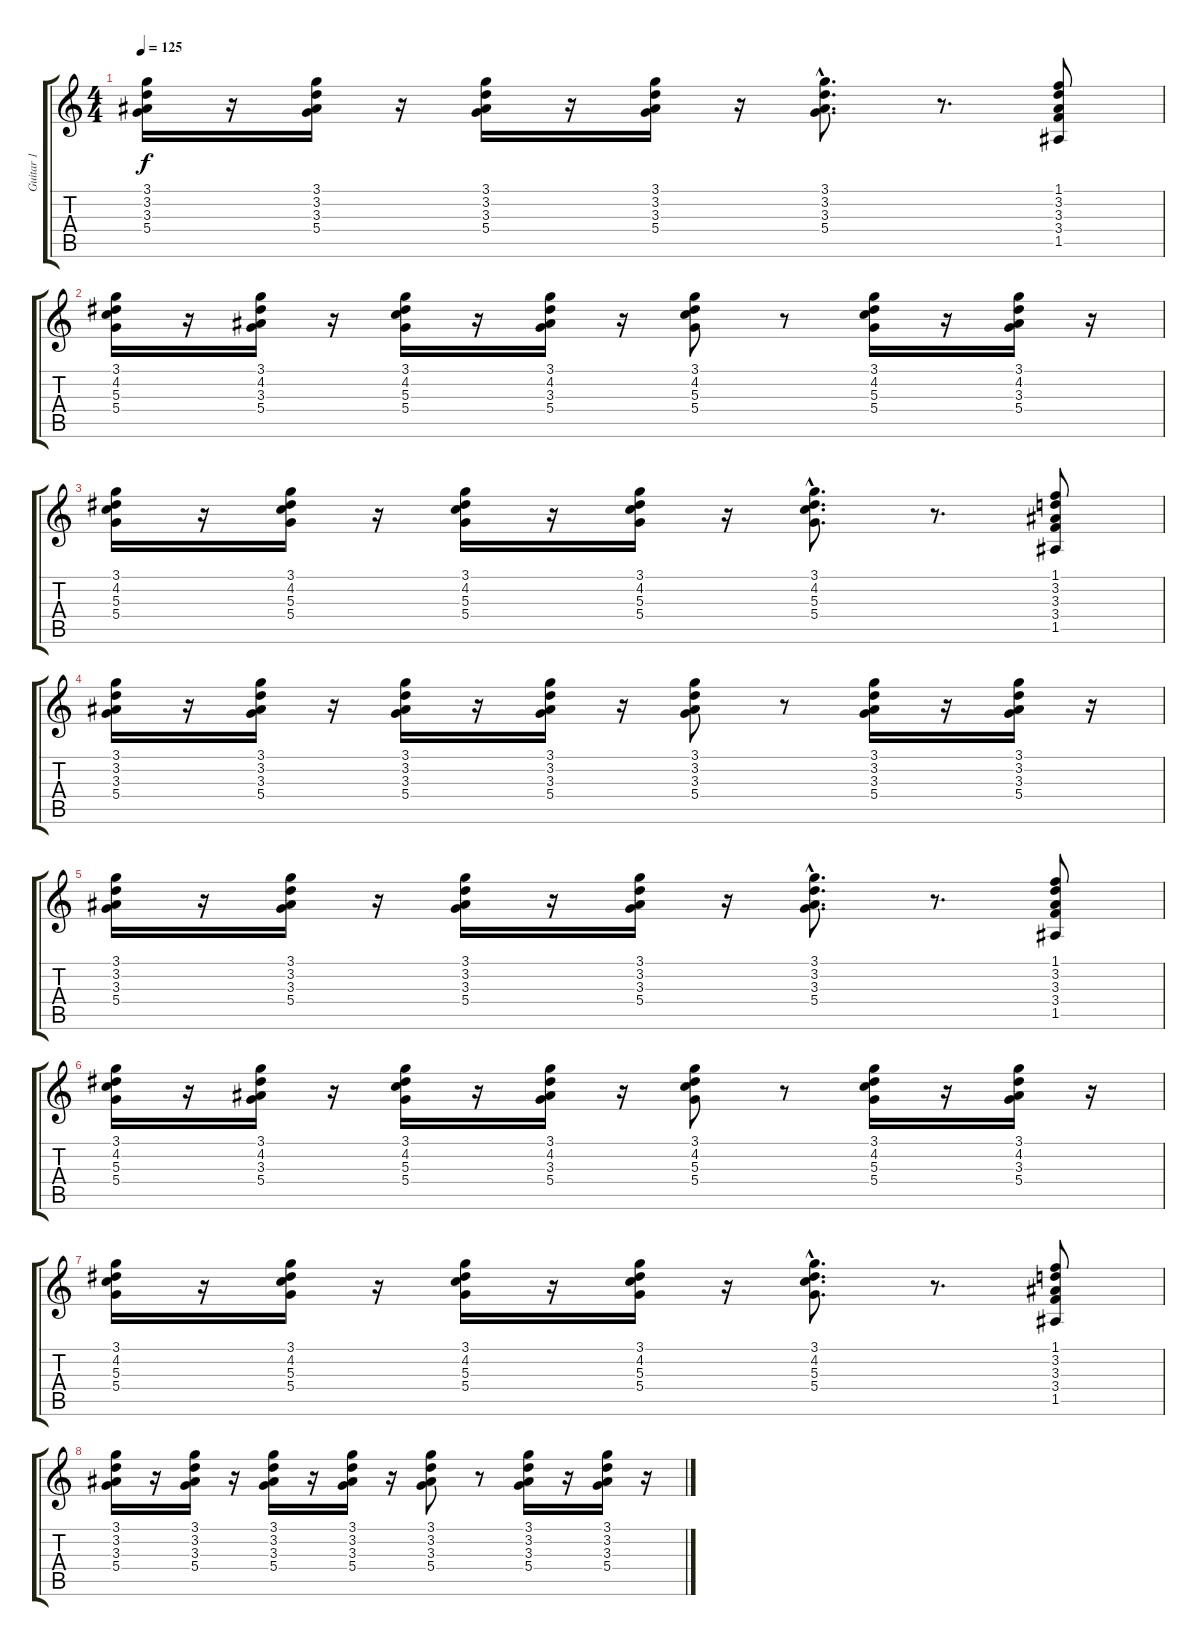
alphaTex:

\track ("Guitar 1" "Guitar 1") {instrument electricguitarclean}
\staff {score tabs}
\tuning (E4 B3 G3 D3 A2 E2) {hide}
\ts (4 4)
\tempo 125
\clef g2
\ks c
(3.1 3.2 3.3 5.4).16{dy f} r.16 (3.1 3.2 3.3 5.4).16 r.16 (3.1 3.2 3.3 5.4).16 r.16 (3.1 3.2 3.3 5.4).16 r.16 (3.1{hac} 3.2{hac} 3.3{hac} 5.4{hac}).8{d} r.8{d} (1.1 3.2 3.3 3.4 1.5).8 |
(3.1 4.2 5.3 5.4).16 r.16 (3.1 4.2 3.3 5.4).16 r.16 (3.1 4.2 5.3 5.4).16 r.16 (3.1 4.2 3.3 5.4).16 r.16 (3.1 4.2 5.3 5.4).8 r.8 (3.1 4.2 5.3 5.4).16 r.16 (3.1 4.2 3.3 5.4).16 r.16 |
(3.1 4.2 5.3 5.4).16 r.16 (3.1 4.2 5.3 5.4).16 r.16 (3.1 4.2 5.3 5.4).16 r.16 (3.1 4.2 5.3 5.4).16 r.16 (3.1{hac} 4.2{hac} 5.3{hac} 5.4{hac}).8{d} r.8{d} (1.1 3.2 3.3 3.4 1.5).8 |
(3.1 3.2 3.3 5.4).16 r.16 (3.1 3.2 3.3 5.4).16 r.16 (3.1 3.2 3.3 5.4).16 r.16 (3.1 3.2 3.3 5.4).16 r.16 (3.1 3.2 3.3 5.4).8 r.8 (3.1 3.2 3.3 5.4).16 r.16 (3.1 3.2 3.3 5.4).16 r.16 |
(3.1 3.2 3.3 5.4).16 r.16 (3.1 3.2 3.3 5.4).16 r.16 (3.1 3.2 3.3 5.4).16 r.16 (3.1 3.2 3.3 5.4).16 r.16 (3.1{hac} 3.2{hac} 3.3{hac} 5.4{hac}).8{d} r.8{d} (1.1 3.2 3.3 3.4 1.5).8 |
(3.1 4.2 5.3 5.4).16 r.16 (3.1 4.2 3.3 5.4).16 r.16 (3.1 4.2 5.3 5.4).16 r.16 (3.1 4.2 3.3 5.4).16 r.16 (3.1 4.2 5.3 5.4).8 r.8 (3.1 4.2 5.3 5.4).16 r.16 (3.1 4.2 3.3 5.4).16 r.16 |
(3.1 4.2 5.3 5.4).16 r.16 (3.1 4.2 5.3 5.4).16 r.16 (3.1 4.2 5.3 5.4).16 r.16 (3.1 4.2 5.3 5.4).16 r.16 (3.1{hac} 4.2{hac} 5.3{hac} 5.4{hac}).8{d} r.8{d} (1.1 3.2 3.3 3.4 1.5).8 |
(3.1 3.2 3.3 5.4).16 r.16 (3.1 3.2 3.3 5.4).16 r.16 (3.1 3.2 3.3 5.4).16 r.16 (3.1 3.2 3.3 5.4).16 r.16 (3.1 3.2 3.3 5.4).8 r.8 (3.1 3.2 3.3 5.4).16 r.16 (3.1 3.2 3.3 5.4).16 r.16
